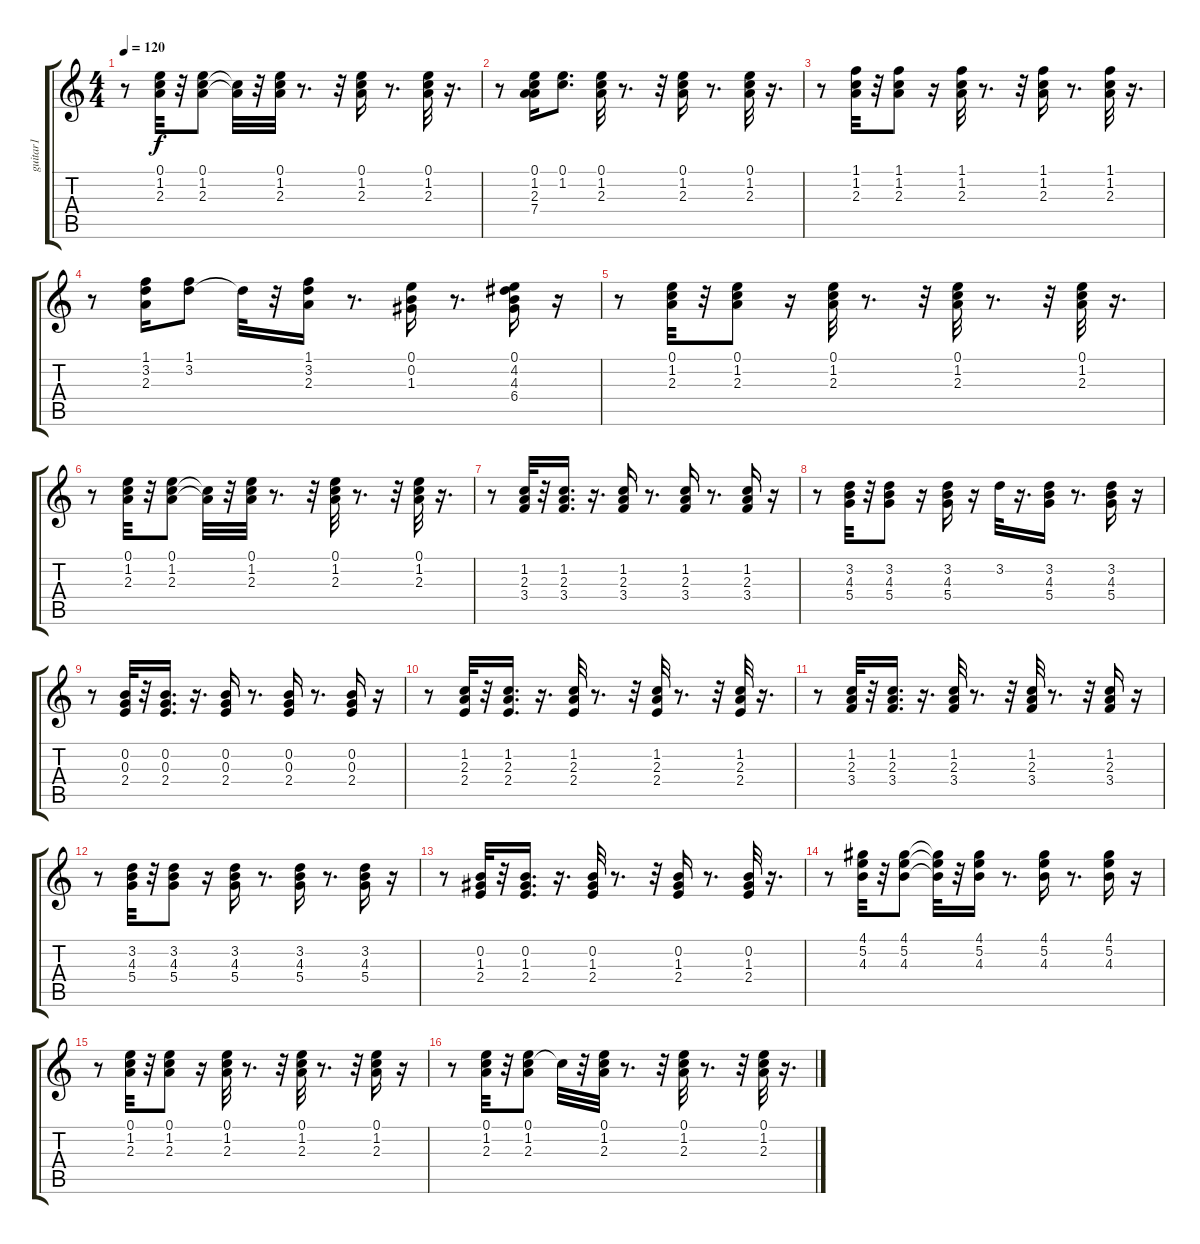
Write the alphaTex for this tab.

\track ("guitar1" "guitar1") {instrument electricguitarmuted}
\staff {score tabs}
\tuning (E4 B3 G3 D3 A2 E2) {hide}
\ts (4 4)
\tempo 120
\clef g2
\ks c
r.8{dy f} (0.1 1.2 2.3).32 r.32 (0.1 1.2 2.3).8 (1.2{t} 2.3{t}).32 r.32 (0.1 1.2 2.3).32 r.8{d} r.32 (0.1 1.2 2.3).16 r.8{d} (0.1 1.2 2.3).32 r.16{d} |
r.8 (0.1 1.2 2.3 7.4).16 (0.1 1.2).8{d} (0.1 1.2 2.3).32 r.8{d} r.32 (0.1 1.2 2.3).16 r.8{d} (0.1 1.2 2.3).32 r.16{d} |
r.8 (1.1 1.2 2.3).32 r.32 (1.1 1.2 2.3).8 r.16 (1.1 1.2 2.3).32 r.8{d} r.32 (1.1 1.2 2.3).16 r.8{d} (1.1 1.2 2.3).32 r.16{d} |
r.8 (1.1 3.2 2.3).16 (1.1 3.2).8 3.2{t}.32 r.32 (1.1 3.2 2.3).16 r.8{d} (0.1 0.2 1.3).16 r.8{d} (0.1 4.2 4.3 6.4).16 r.16 |
r.8 (0.1 1.2 2.3).32 r.32 (0.1 1.2 2.3).8 r.16 (0.1 1.2 2.3).32 r.8{d} r.32 (0.1 1.2 2.3).32 r.8{d} r.32 (0.1 1.2 2.3).32 r.16{d} |
r.8 (0.1 1.2 2.3).32 r.32 (0.1 1.2 2.3).8 (1.2{t} 2.3{t}).32 r.32 (0.1 1.2 2.3).32 r.8{d} r.32 (0.1 1.2 2.3).32 r.8{d} r.32 (0.1 1.2 2.3).32 r.16{d} |
r.8 (1.2 2.3 3.4).32 r.32 (1.2 2.3 3.4).16{d} r.16{d} (1.2 2.3 3.4).16 r.8{d} (1.2 2.3 3.4).16 r.8{d} (1.2 2.3 3.4).16 r.16 |
r.8 (3.2 4.3 5.4).32 r.32 (3.2 4.3 5.4).8 r.16 (3.2 4.3 5.4).16 r.16 3.2.32 r.16{d} (3.2 4.3 5.4).16 r.8{d} (3.2 4.3 5.4).16 r.16 |
r.8 (0.2 0.3 2.4).32 r.32 (0.2 0.3 2.4).16{d} r.16{d} (0.2 0.3 2.4).16 r.8{d} (0.2 0.3 2.4).16 r.8{d} (0.2 0.3 2.4).16 r.16 |
r.8 (1.2 2.3 2.4).32 r.32 (1.2 2.3 2.4).16{d} r.16{d} (1.2 2.3 2.4).32 r.8{d} r.32 (1.2 2.3 2.4).32 r.8{d} r.32 (1.2 2.3 2.4).32 r.16{d} |
r.8 (1.2 2.3 3.4).32 r.32 (1.2 2.3 3.4).16{d} r.16{d} (1.2 2.3 3.4).32 r.8{d} r.32 (1.2 2.3 3.4).32 r.8{d} r.32 (1.2 2.3 3.4).16 r.16 |
r.8 (3.2 4.3 5.4).32 r.32 (3.2 4.3 5.4).8 r.16 (3.2 4.3 5.4).16 r.8{d} (3.2 4.3 5.4).16 r.8{d} (3.2 4.3 5.4).16 r.16 |
r.8 (0.2 1.3 2.4).32 r.32 (0.2 1.3 2.4).16{d} r.16{d} (0.2 1.3 2.4).32 r.8{d} r.32 (0.2 1.3 2.4).16 r.8{d} (0.2 1.3 2.4).32 r.16{d} |
r.8 (4.1 5.2 4.3).32 r.32 (4.1 5.2 4.3).8 (4.1{t} 5.2{t} 4.3{t}).32 r.32 (4.1 5.2 4.3).16 r.8{d} (4.1 5.2 4.3).16 r.8{d} (4.1 5.2 4.3).16 r.16 |
r.8 (0.1 1.2 2.3).32 r.32 (0.1 1.2 2.3).8 r.16 (0.1 1.2 2.3).32 r.8{d} r.32 (0.1 1.2 2.3).32 r.8{d} r.32 (0.1 1.2 2.3).16 r.16 |
r.8 (0.1 1.2 2.3).32 r.32 (0.1 1.2 2.3).8 1.2{t}.32 r.32 (0.1 1.2 2.3).32 r.8{d} r.32 (0.1 1.2 2.3).32 r.8{d} r.32 (0.1 1.2 2.3).32 r.16{d}
